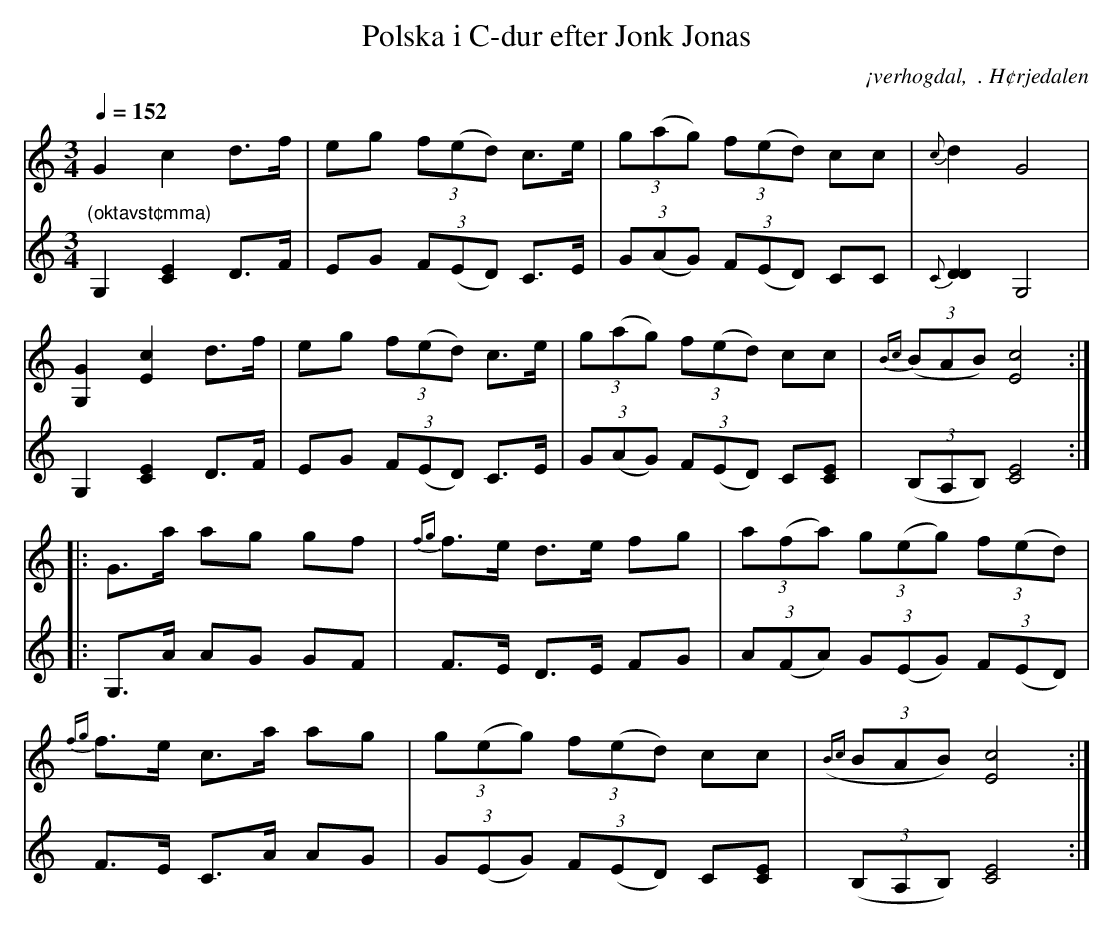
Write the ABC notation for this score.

X:1
T:Polska i C-dur efter Jonk Jonas
O:¡verhogdal,  . H¢rjedalen
Q:1/4=152
M:3/4
L:1/8
K:C
V:1
G2 c2 d>f|eg (3f(ed) c>e|(3g(ag) (3f(ed) cc|{c}d2G4|!
[G,2G2] [E2c2] d>f|eg (3f(ed) c>e|(3g(ag) (3f(ed) cc|{Bc}((3BAB) [E4c4]::!
G>a ag gf|{fg}f>e d>e fg|(3a(fa) (3g(eg) (3f(ed)|!
{fg}f>e c>a ag|(3g(eg) (3f(ed) cc|({Bc}(3BAB) [E4c4]:|]
V:2
"(oktavst¢mma)"G,2 [C2E2] D>F|EG (3F(ED) C>E|(3G(AG) (3F(ED) CC|{C}[D2D2]G,4|!
G,2 [C2E2] D>F|EG (3F(ED) C>E|(3G(AG) (3F(ED) C[CE]|((3B,A,B,) [C4E4]::!
G,>A AG GF|F>E D>E FG|(3A(FA) (3G(EG) (3F(ED)|!
F>E C>A AG|(3G(EG) (3F(ED) C[CE]|((3B,A,B,) [C4E4]:|]
